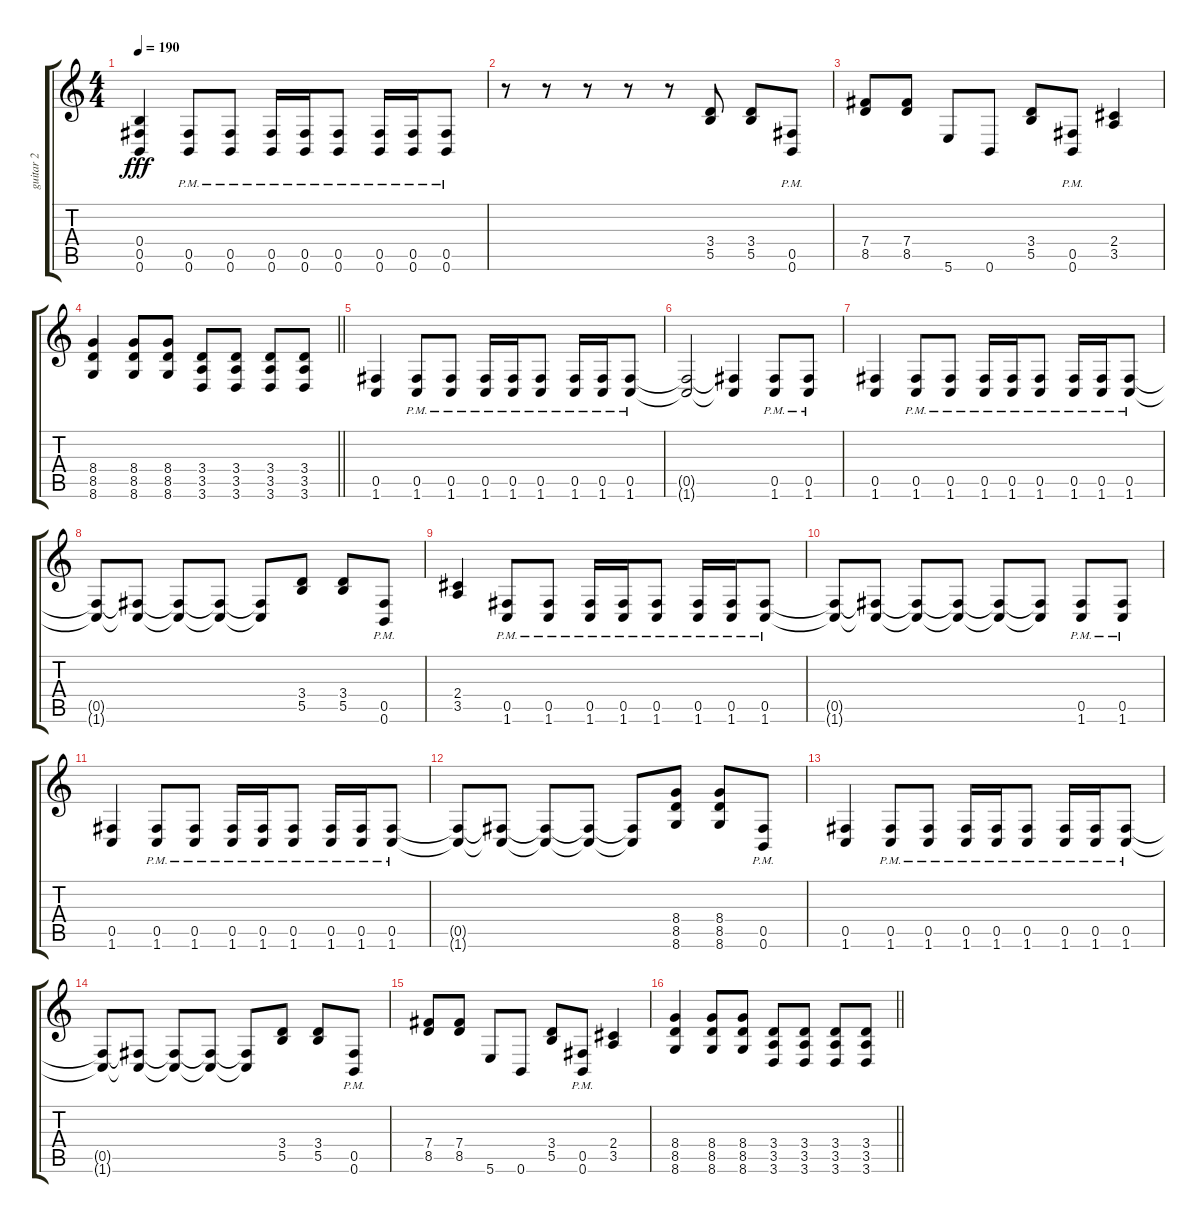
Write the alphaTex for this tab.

\track ("guitar 2" "guitar 2") {instrument distortionguitar}
\staff {score tabs}
\tuning (Db4 Ab3 E3 B2 Gb2 B1) {hide}
\ts (4 4)
\tempo 190
\clef g2
\ks c
(0.4 0.5 0.6).4{dy fff} (0.5{pm} 0.6{pm}).8 (0.5{pm} 0.6{pm}).8 (0.5{pm} 0.6{pm}).16 (0.5{pm} 0.6{pm}).16 (0.5{pm} 0.6{pm}).8 (0.5{pm} 0.6{pm}).16 (0.5{pm} 0.6{pm}).16 (0.5{pm} 0.6{pm}).8 |
r.8 r.8 r.8 r.8 r.8 (3.4 5.5).8 (3.4 5.5).8 (0.5{pm} 0.6{pm}).8 |
(7.4 8.5).8 (7.4 8.5).8 5.6.8 0.6.8 (3.4 5.5).8 (0.5{pm} 0.6{pm}).8 (2.4 3.5).4 |
\barLineRight lightlight
(8.4 8.5 8.6).4 (8.4 8.5 8.6).8 (8.4 8.5 8.6).8 (3.4 3.5 3.6).8 (3.4 3.5 3.6).8 (3.4 3.5 3.6).8 (3.4 3.5 3.6).8 |
\section ("" "")
(0.5 1.6).4 (0.5{pm} 1.6{pm}).8 (0.5{pm} 1.6{pm}).8 (0.5{pm} 1.6{pm}).16 (0.5{pm} 1.6{pm}).16 (0.5{pm} 1.6{pm}).8 (0.5{pm} 1.6{pm}).16 (0.5{pm} 1.6{pm}).16 (0.5{pm} 1.6{pm}).8 |
(0.5{t} 1.6{t}).2 (0.5{t} 1.6{t}).4 (0.5{pm} 1.6{pm}).8 (0.5{pm} 1.6{pm}).8 |
(0.5 1.6).4 (0.5{pm} 1.6{pm}).8 (0.5{pm} 1.6{pm}).8 (0.5{pm} 1.6{pm}).16 (0.5{pm} 1.6{pm}).16 (0.5{pm} 1.6{pm}).8 (0.5{pm} 1.6{pm}).16 (0.5{pm} 1.6{pm}).16 (0.5{pm} 1.6{pm}).8 |
(0.5{t} 1.6{t}).8 (0.5{t} 1.6{t}).8 (0.5{t} 1.6{t}).8 (0.5{t} 1.6{t}).8 (0.5{t} 1.6{t}).8 (3.4 5.5).8 (3.4 5.5).8 (0.5{pm} 0.6{pm}).8 |
(2.4 3.5).4 (0.5{pm} 1.6{pm}).8 (0.5{pm} 1.6{pm}).8 (0.5{pm} 1.6{pm}).16 (0.5{pm} 1.6{pm}).16 (0.5{pm} 1.6{pm}).8 (0.5{pm} 1.6{pm}).16 (0.5{pm} 1.6{pm}).16 (0.5{pm} 1.6{pm}).8 |
(0.5{t} 1.6{t}).8 (0.5{t} 1.6{t}).8 (0.5{t} 1.6{t}).8 (0.5{t} 1.6{t}).8 (0.5{t} 1.6{t}).8 (0.5{t} 1.6{t}).8 (0.5{pm} 1.6{pm}).8 (0.5{pm} 1.6{pm}).8 |
(0.5 1.6).4 (0.5{pm} 1.6{pm}).8 (0.5{pm} 1.6{pm}).8 (0.5{pm} 1.6{pm}).16 (0.5{pm} 1.6{pm}).16 (0.5{pm} 1.6{pm}).8 (0.5{pm} 1.6{pm}).16 (0.5{pm} 1.6{pm}).16 (0.5{pm} 1.6{pm}).8 |
(0.5{t} 1.6{t}).8 (0.5{t} 1.6{t}).8 (0.5{t} 1.6{t}).8 (0.5{t} 1.6{t}).8 (0.5{t} 1.6{t}).8 (8.4 8.5 8.6).8 (8.4 8.5 8.6).8 (0.5{pm} 0.6{pm}).8 |
(0.5 1.6).4 (0.5{pm} 1.6{pm}).8 (0.5{pm} 1.6{pm}).8 (0.5{pm} 1.6{pm}).16 (0.5{pm} 1.6{pm}).16 (0.5{pm} 1.6{pm}).8 (0.5{pm} 1.6{pm}).16 (0.5{pm} 1.6{pm}).16 (0.5{pm} 1.6{pm}).8 |
(0.5{t} 1.6{t}).8 (0.5{t} 1.6{t}).8 (0.5{t} 1.6{t}).8 (0.5{t} 1.6{t}).8 (0.5{t} 1.6{t}).8 (3.4 5.5).8 (3.4 5.5).8 (0.5{pm} 0.6{pm}).8 |
(7.4 8.5).8 (7.4 8.5).8 5.6.8 0.6.8 (3.4 5.5).8 (0.5{pm} 0.6{pm}).8 (2.4 3.5).4 |
\barLineRight lightlight
(8.4 8.5 8.6).4 (8.4 8.5 8.6).8 (8.4 8.5 8.6).8 (3.4 3.5 3.6).8 (3.4 3.5 3.6).8 (3.4 3.5 3.6).8 (3.4 3.5 3.6).8
